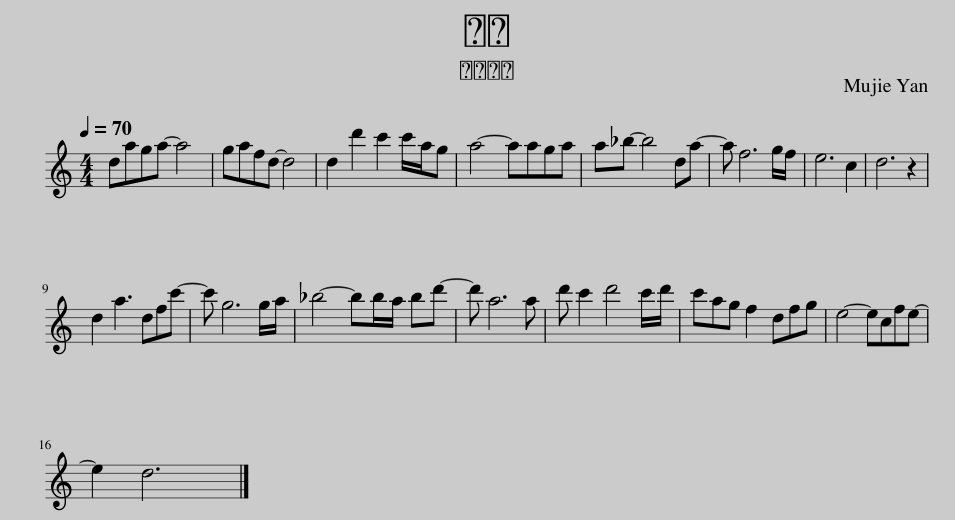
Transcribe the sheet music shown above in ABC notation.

X:1
L:1/8
Q:1/4=70
M:4/4
I:linebreak $
K:C
V:1 treble
V:1
 daga- a4 | gafd- d4 | d2 d'2 c'2 c'/a/g | a4- aaga | a_b- b4 da- | %5
 a f6 g/f/ | e6 c2 | d6 z2 |$ d2 a3 dfc'- | c' g6 g/a/ | %10
 _b4- bb/a/ bd'- | d' a6 a | d' c'2 d'4 c'/d'/ | c'ag f2 dfg | e4- ecfe- |$ %15
 e2 d6 |] %16
